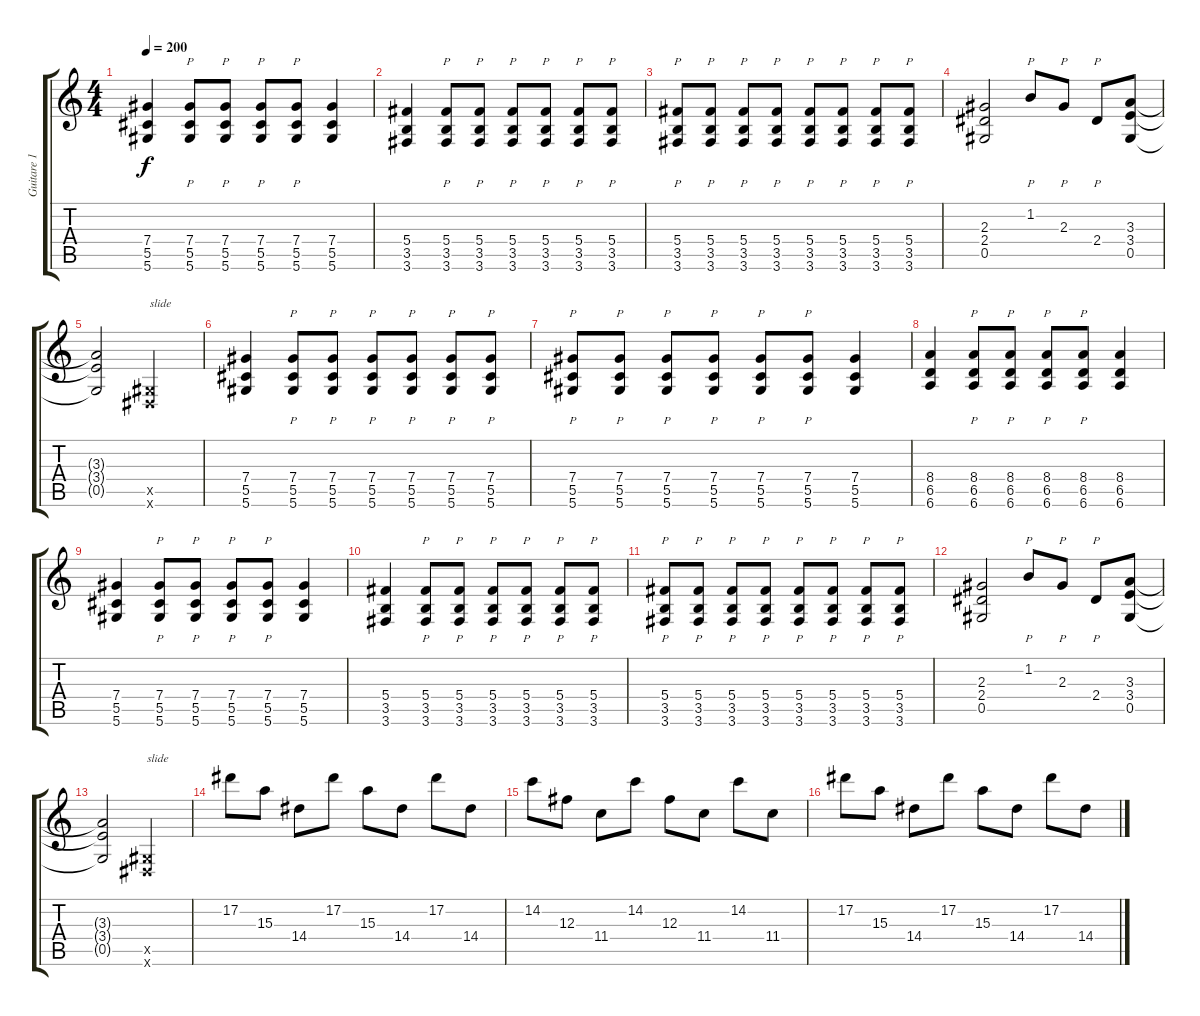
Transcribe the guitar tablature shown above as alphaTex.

\track ("Guitare 1" "Guitare 1") {instrument distortionguitar}
\staff {score tabs}
\tuning (Eb4 Bb3 Gb3 Db3 Ab2 Eb2) {hide}
\ts (4 4)
\tempo 200
\clef g2
\ks c
(7.4 5.5 5.6).4{dy f} (7.4 5.5 5.6).8{p} (7.4 5.5 5.6).8{p} (7.4 5.5 5.6).8{p} (7.4 5.5 5.6).8{p} (7.4 5.5 5.6).4 |
(5.4 3.5 3.6).4 (5.4 3.5 3.6).8{p} (5.4 3.5 3.6).8{p} (5.4 3.5 3.6).8{p} (5.4 3.5 3.6).8{p} (5.4 3.5 3.6).8{p} (5.4 3.5 3.6).8{p} |
(5.4 3.5 3.6).8{p} (5.4 3.5 3.6).8{p} (5.4 3.5 3.6).8{p} (5.4 3.5 3.6).8{p} (5.4 3.5 3.6).8{p} (5.4 3.5 3.6).8{p} (5.4 3.5 3.6).8{p} (5.4 3.5 3.6).8{p} |
(2.3 2.4 0.5).2 1.2.8{p} 2.3.8{p} 2.4.8{p} (3.3 3.4 0.5).8 |
(3.3{t} 3.4{t} 0.5{t}).2 (0.5{x} 0.6{x}).2{txt "slide"} |
(7.4 5.5 5.6).4 (7.4 5.5 5.6).8{p} (7.4 5.5 5.6).8{p} (7.4 5.5 5.6).8{p} (7.4 5.5 5.6).8{p} (7.4 5.5 5.6).8{p} (7.4 5.5 5.6).8{p} |
(7.4 5.5 5.6).8{p} (7.4 5.5 5.6).8{p} (7.4 5.5 5.6).8{p} (7.4 5.5 5.6).8{p} (7.4 5.5 5.6).8{p} (7.4 5.5 5.6).8{p} (7.4 5.5 5.6).4 |
(8.4 6.5 6.6).4 (8.4 6.5 6.6).8{p} (8.4 6.5 6.6).8{p} (8.4 6.5 6.6).8{p} (8.4 6.5 6.6).8{p} (8.4 6.5 6.6).4 |
(7.4 5.5 5.6).4 (7.4 5.5 5.6).8{p} (7.4 5.5 5.6).8{p} (7.4 5.5 5.6).8{p} (7.4 5.5 5.6).8{p} (7.4 5.5 5.6).4 |
(5.4 3.5 3.6).4 (5.4 3.5 3.6).8{p} (5.4 3.5 3.6).8{p} (5.4 3.5 3.6).8{p} (5.4 3.5 3.6).8{p} (5.4 3.5 3.6).8{p} (5.4 3.5 3.6).8{p} |
(5.4 3.5 3.6).8{p} (5.4 3.5 3.6).8{p} (5.4 3.5 3.6).8{p} (5.4 3.5 3.6).8{p} (5.4 3.5 3.6).8{p} (5.4 3.5 3.6).8{p} (5.4 3.5 3.6).8{p} (5.4 3.5 3.6).8{p} |
(2.3 2.4 0.5).2 1.2.8{p} 2.3.8{p} 2.4.8{p} (3.3 3.4 0.5).8 |
(3.3{t} 3.4{t} 0.5{t}).2 (0.5{x} 0.6{x}).2{txt "slide"} |
17.2.8 15.3.8 14.4.8 17.2.8 15.3.8 14.4.8 17.2.8 14.4.8 |
14.2.8 12.3.8 11.4.8 14.2.8 12.3.8 11.4.8 14.2.8 11.4.8 |
17.2.8 15.3.8 14.4.8 17.2.8 15.3.8 14.4.8 17.2.8 14.4.8
